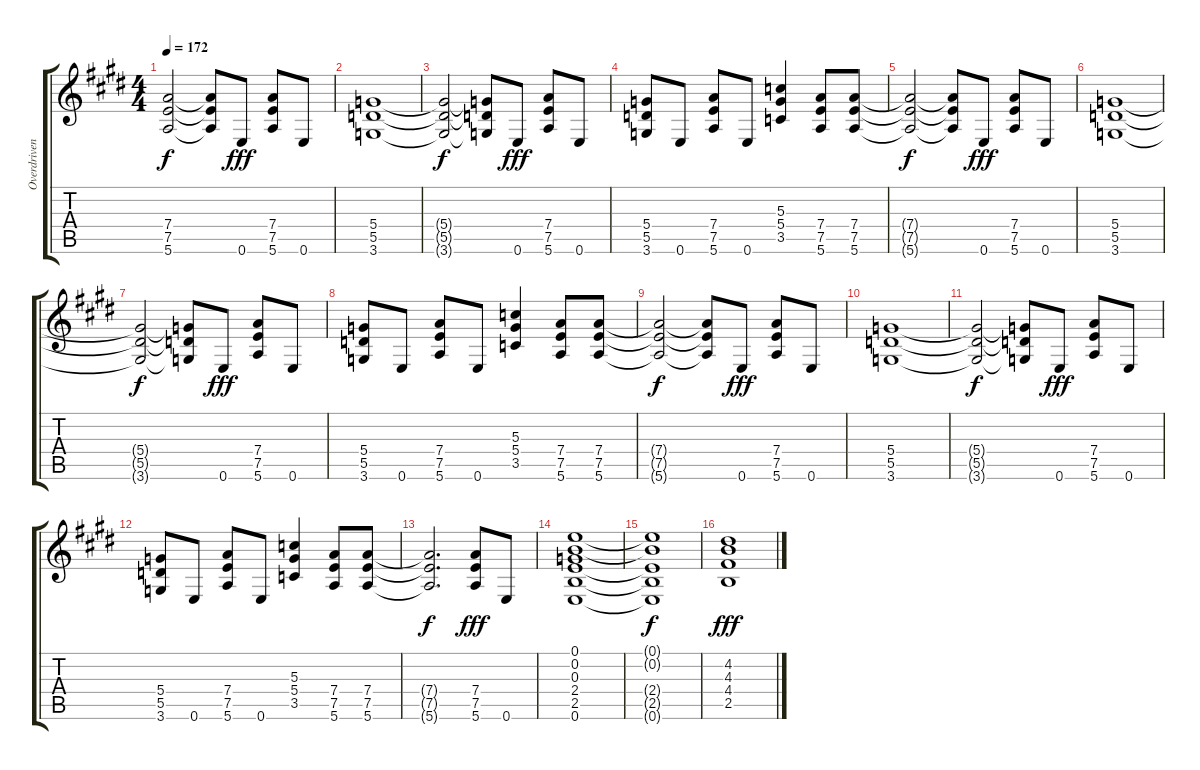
\track ("Overdriven Guitar 1" "Overdriven") {instrument overdrivenguitar}
\staff {score tabs}
\tuning (E4 B3 G3 D3 A2 E2) {hide}
\ts (4 4)
\tempo 172
\clef g2
\ks e
(7.4{t} 7.5{t} 5.6{t}).2{dy f} (7.4{t} 7.5{t} 5.6{t}).8 0.6.8{dy fff} (7.4 7.5 5.6).8 0.6.8 |
(5.4 5.5 3.6).1 |
(5.4{t} 5.5{t} 3.6{t}).2{dy f} (5.4{t} 5.5{t} 3.6{t}).8 0.6.8{dy fff} (7.4 7.5 5.6).8 0.6.8 |
(5.4 5.5 3.6).8 0.6.8 (7.4 7.5 5.6).8 0.6.8 (5.3 5.4 3.5).4 (7.4 7.5 5.6).8 (7.4 7.5 5.6).8 |
(7.4{t} 7.5{t} 5.6{t}).2{dy f} (7.4{t} 7.5{t} 5.6{t}).8 0.6.8{dy fff} (7.4 7.5 5.6).8 0.6.8 |
(5.4 5.5 3.6).1 |
(5.4{t} 5.5{t} 3.6{t}).2{dy f} (5.4{t} 5.5{t} 3.6{t}).8 0.6.8{dy fff} (7.4 7.5 5.6).8 0.6.8 |
(5.4 5.5 3.6).8 0.6.8 (7.4 7.5 5.6).8 0.6.8 (5.3 5.4 3.5).4 (7.4 7.5 5.6).8 (7.4 7.5 5.6).8 |
(7.4{t} 7.5{t} 5.6{t}).2{dy f} (7.4{t} 7.5{t} 5.6{t}).8 0.6.8{dy fff} (7.4 7.5 5.6).8 0.6.8 |
(5.4 5.5 3.6).1 |
(5.4{t} 5.5{t} 3.6{t}).2{dy f} (5.4{t} 5.5{t} 3.6{t}).8 0.6.8{dy fff} (7.4 7.5 5.6).8 0.6.8 |
(5.4 5.5 3.6).8 0.6.8 (7.4 7.5 5.6).8 0.6.8 (5.3 5.4 3.5).4 (7.4 7.5 5.6).8 (7.4 7.5 5.6).8 |
(7.4{t} 7.5{t} 5.6{t}).2{d dy f} (7.4 7.5 5.6).8{dy fff} 0.6.8 |
(0.1 0.2 0.3 2.4 2.5 0.6).1 |
(0.1{t} 0.2{t} 2.4{t} 2.5{t} 0.6{t}).1{dy f} |
(4.2 4.3 4.4 2.5).1{dy fff}
